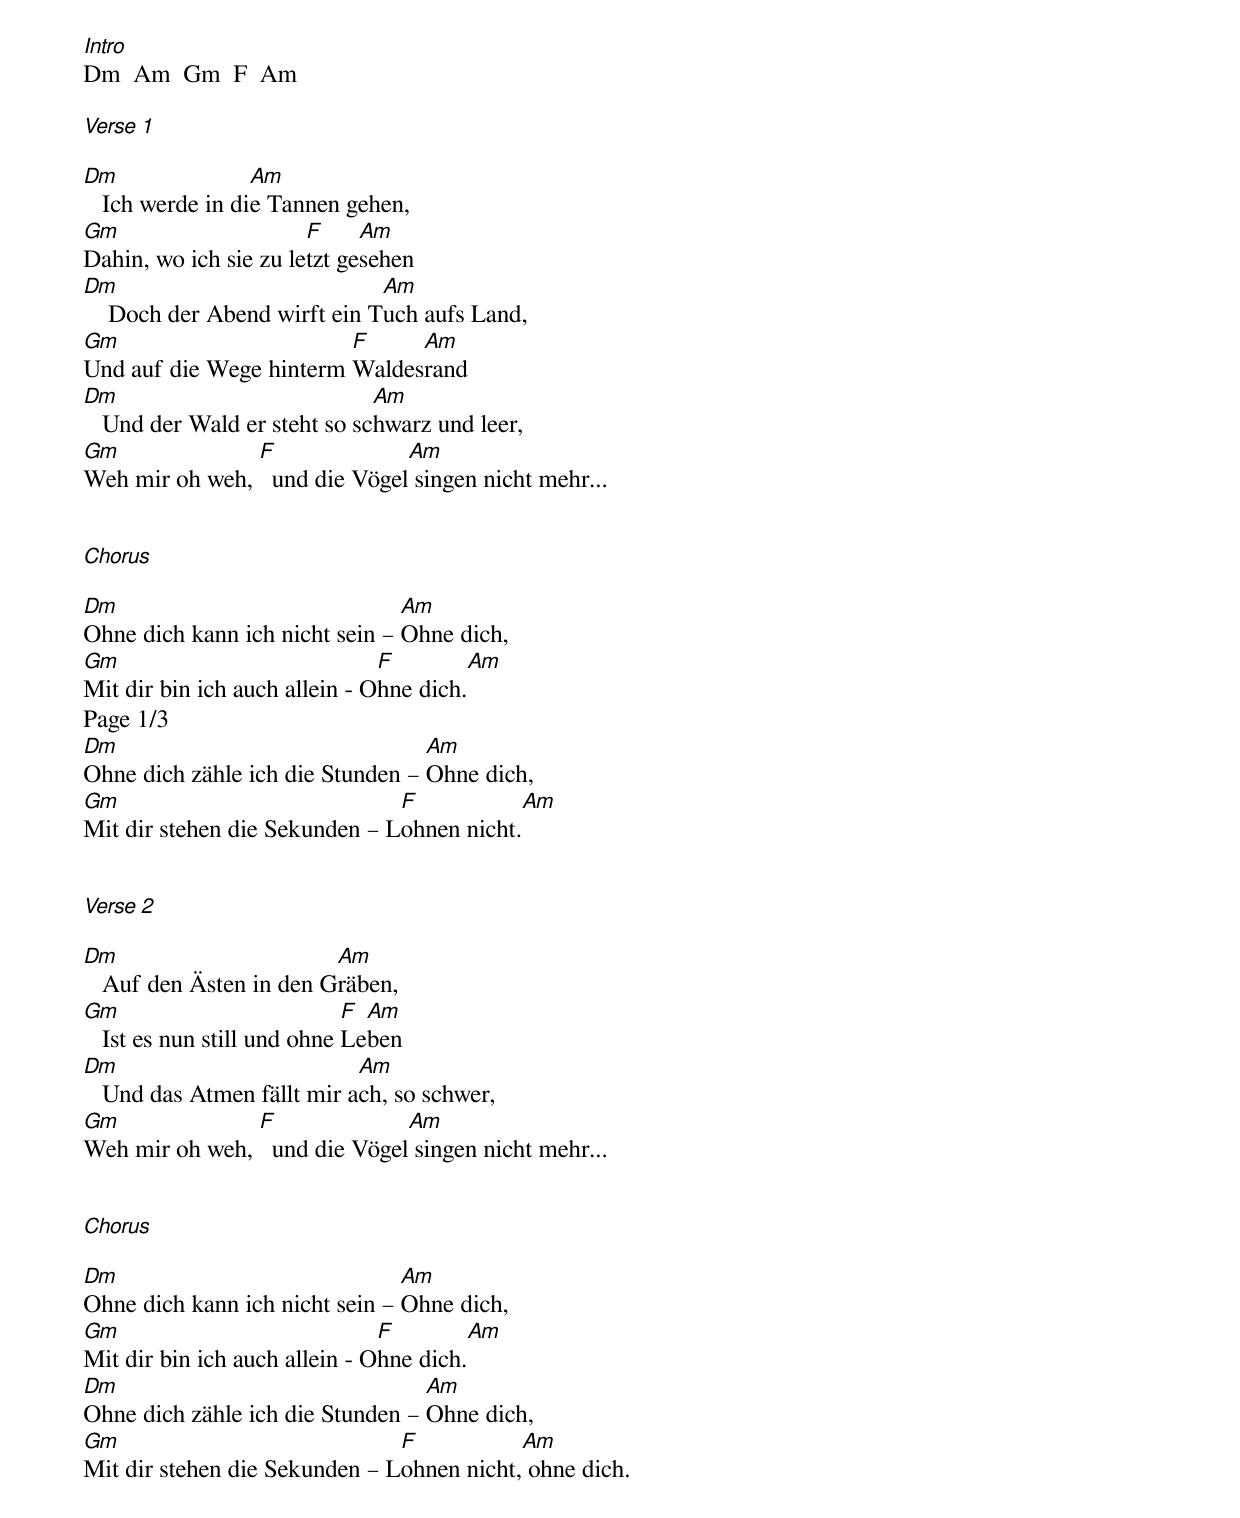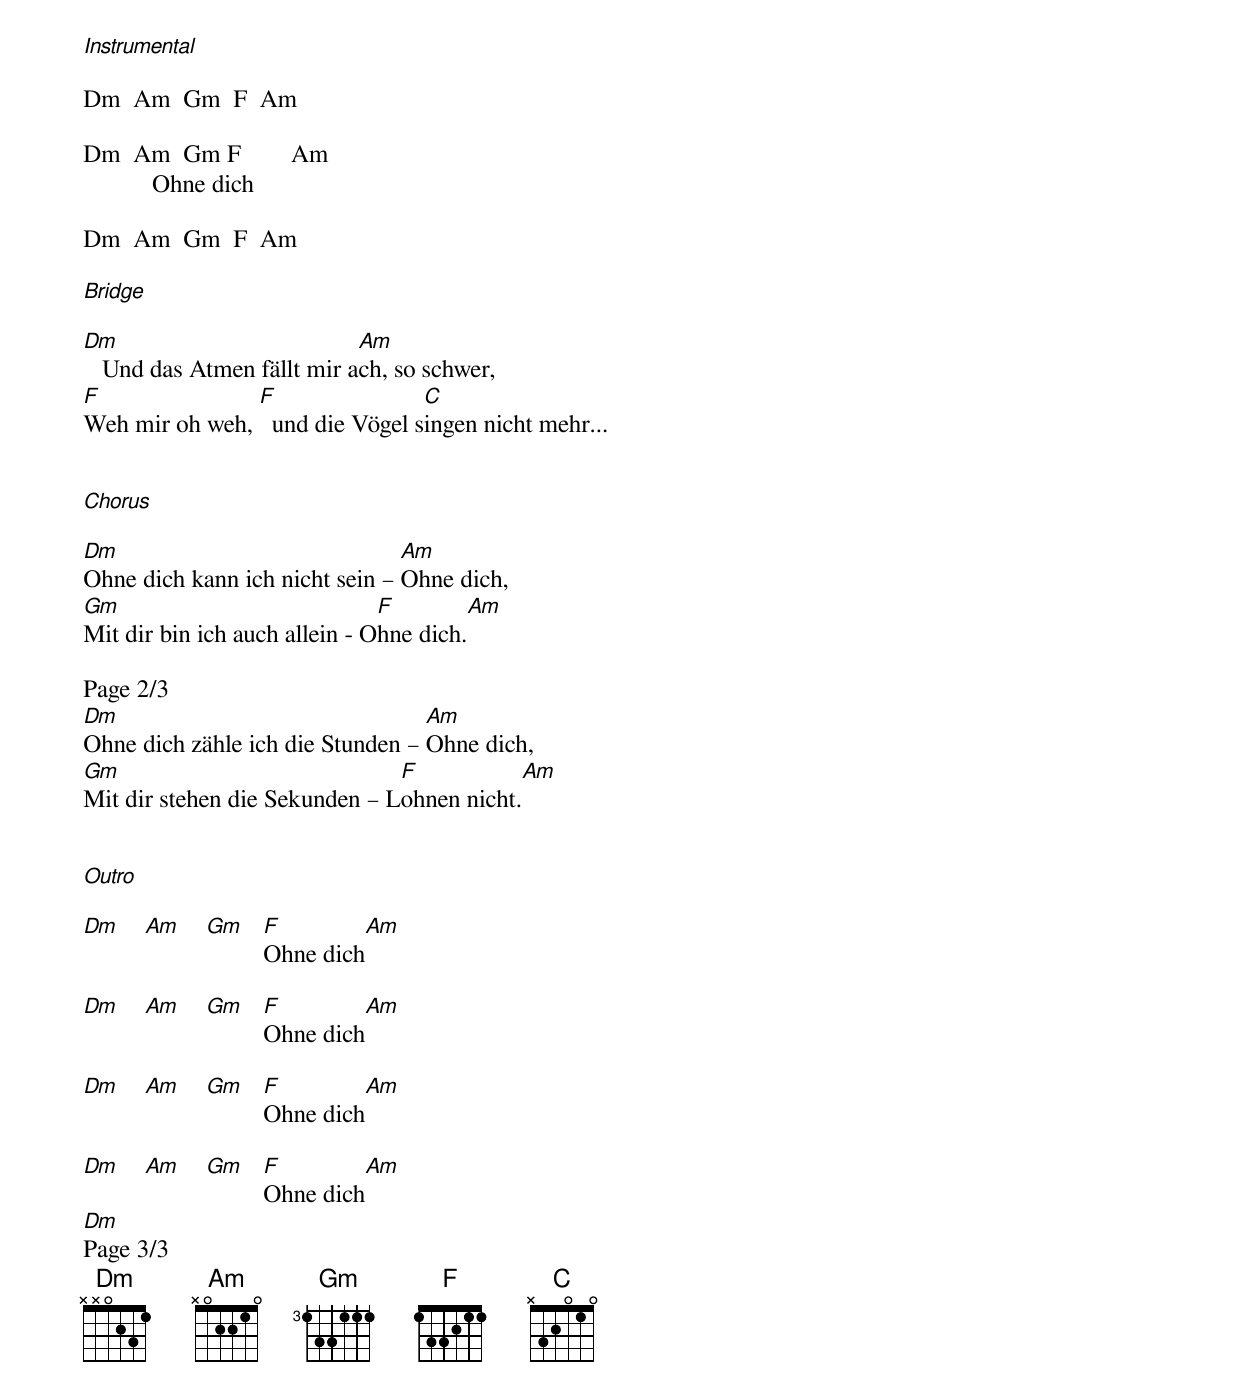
[Intro]
Dm  Am  Gm  F  Am

[Verse 1]

[Dm]   Ich werde in di[Am]e Tannen gehen,
[Gm]Dahin, wo ich sie zu le[F]tzt ge[Am]sehen
[Dm]    Doch der Abend wirft ein T[Am]uch aufs Land,
[Gm]Und auf die Wege hinterm [F]Waldes[Am]rand
[Dm]   Und der Wald er steht so sc[Am]hwarz und leer,
[Gm]Weh mir oh weh, [F]  und die Vögel[Am] singen nicht mehr...


[Chorus]

[Dm]Ohne dich kann ich nicht sein – [Am]Ohne dich,
[Gm]Mit dir bin ich auch allein - O[F]hne dich.[Am]
Page 1/3
[Dm]Ohne dich zähle ich die Stunden – [Am]Ohne dich,
[Gm]Mit dir stehen die Sekunden – L[F]ohnen nicht.[Am]


[Verse 2]

[Dm]   Auf den Ästen in den G[Am]räben,
[Gm]   Ist es nun still und ohne [F]Le[Am]ben
[Dm]   Und das Atmen fällt mir a[Am]ch, so schwer,
[Gm]Weh mir oh weh, [F]  und die Vögel[Am] singen nicht mehr...


[Chorus]

[Dm]Ohne dich kann ich nicht sein – [Am]Ohne dich,
[Gm]Mit dir bin ich auch allein - O[F]hne dich.[Am]
[Dm]Ohne dich zähle ich die Stunden – [Am]Ohne dich,
[Gm]Mit dir stehen die Sekunden – L[F]ohnen nicht,[Am] ohne dich.


[Instrumental]

Dm  Am  Gm  F  Am

Dm  Am  Gm F        Am
           Ohne dich

Dm  Am  Gm  F  Am

[Bridge]

[Dm]   Und das Atmen fällt mir a[Am]ch, so schwer,
[F]Weh mir oh weh, [F]  und die Vögel s[C]ingen nicht mehr...


[Chorus]

[Dm]Ohne dich kann ich nicht sein – [Am]Ohne dich,
[Gm]Mit dir bin ich auch allein - O[F]hne dich.[Am]

Page 2/3
[Dm]Ohne dich zähle ich die Stunden – [Am]Ohne dich,
[Gm]Mit dir stehen die Sekunden – L[F]ohnen nicht.[Am]


[Outro]

[Dm]    [Am]    [Gm]   [F]Ohne dich[Am]

[Dm]    [Am]    [Gm]   [F]Ohne dich[Am]

[Dm]    [Am]    [Gm]   [F]Ohne dich[Am]

[Dm]    [Am]    [Gm]   [F]Ohne dich[Am]
[Dm]Page 3/3
